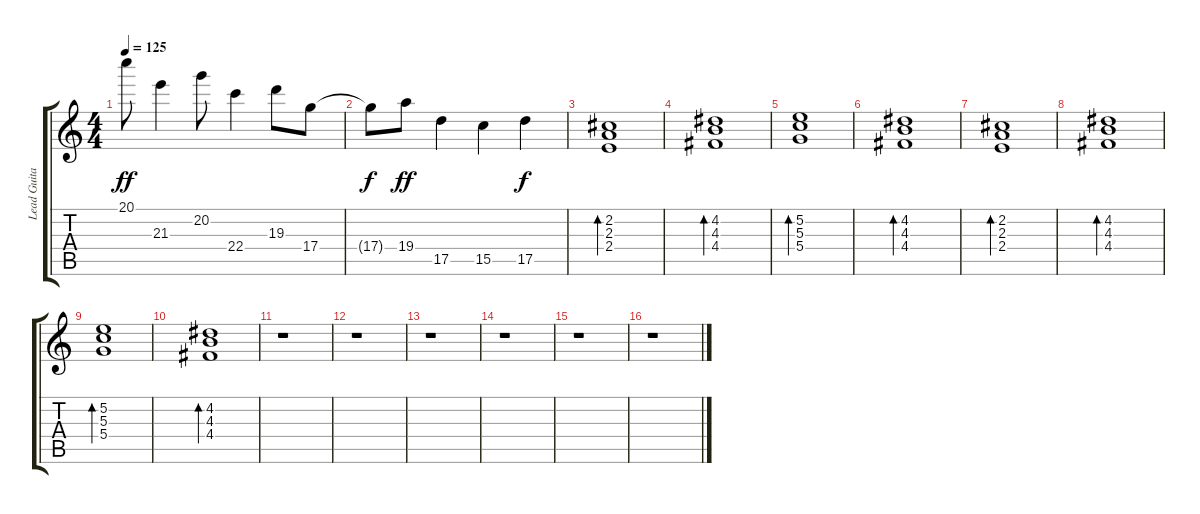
\track ("Lead Guitar" "Lead Guita") {instrument overdrivenguitar}
\staff {score tabs}
\tuning (E4 B3 G3 D3 A2 E2) {hide}
\ts (4 4)
\tempo 125
\clef g2
\ks c
20.1.8{dy ff instrument overdrivenguitar} 21.3.4 20.2.8 22.4.4 19.3.8 17.4.8 |
17.4{t}.8{dy f} 19.4.8{dy ff} 17.5.4 15.5.4 17.5.4{dy f} |
(2.2 2.3 2.4).1{bd 120 instrument electricguitarclean} |
(4.2 4.3 4.4).1{bd 120} |
(5.2 5.3 5.4).1{bd 120} |
(4.2 4.3 4.4).1{bd 120} |
(2.2 2.3 2.4).1{bd 120} |
(4.2 4.3 4.4).1{bd 120} |
(5.2 5.3 5.4).1{bd 120} |
(4.2 4.3 4.4).1{bd 120} |
r.1 |
r.1 |
r.1 |
r.1 |
r.1 |
r.1
